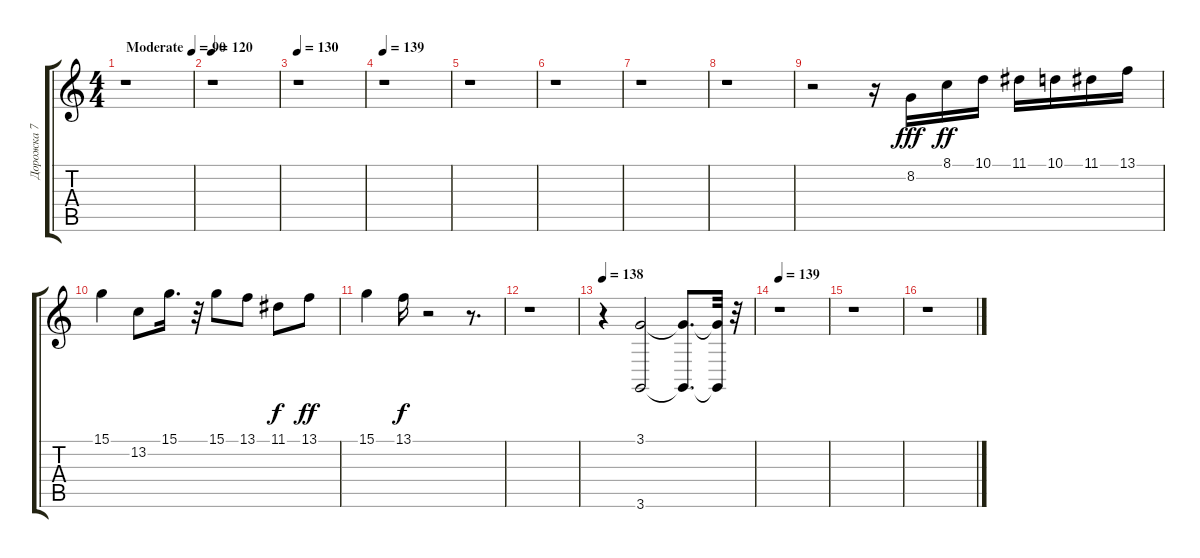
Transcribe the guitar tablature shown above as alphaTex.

\track ("Дорожка 7" "Дорожка 7") {instrument stringensemble1}
\staff {score tabs}
\tuning (E4 B3 G3 D3 A2 E2) {hide}
\ts (4 4)
\tempo (90 "Moderate")
\clef g2
\ks c
r.1{dy fff instrument stringensemble1} |
\tempo 120
r.1 |
\tempo 130
r.1 |
\tempo 139
r.1 |
r.1 |
r.1 |
r.1 |
r.1 |
r.2 r.16 8.2.16 8.1.16{dy ff} 10.1.16 11.1.16 10.1.16 11.1.16 13.1.16 |
15.1.4 13.2.8 15.1.16{d} r.32 15.1.8 13.1.8 11.1.8{dy f} 13.1.8{dy ff} |
15.1.4 13.1.16{dy f} r.2 r.8{d} |
r.1 |
\tempo 138
r.4 (3.1 3.6).2 (3.1{t} 3.6{t}).8{d} (3.1{t} 3.6{t}).32 r.32 |
\tempo 139
r.1 |
r.1 |
r.1
